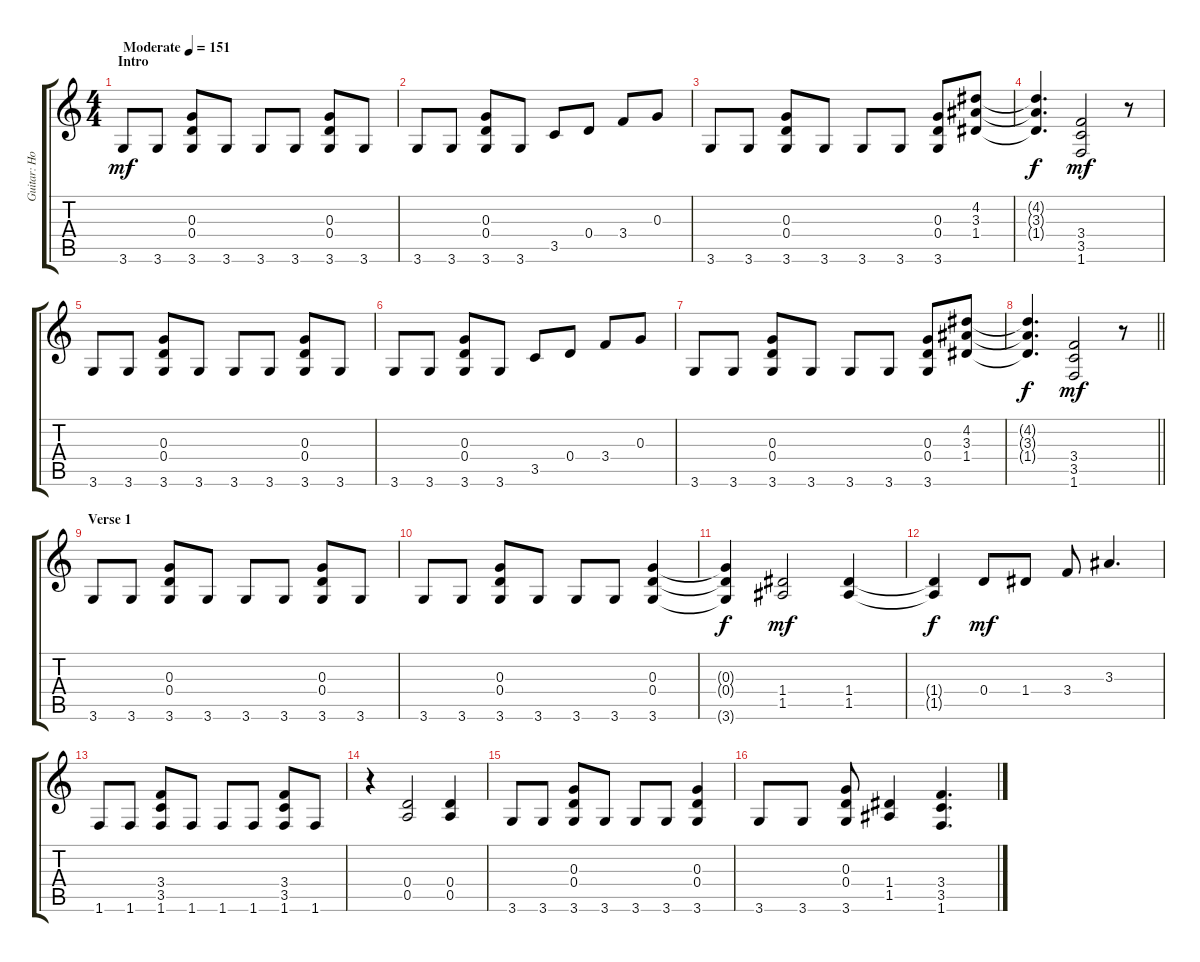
\track ("Guitar: Howard Leese" "Guitar: Ho") {instrument overdrivenguitar}
\staff {score tabs}
\tuning (E4 B3 G3 D3 A2 E2) {hide}
\ts (4 4)
\section ("" "Intro")
\tempo (151 "Moderate")
\clef g2
\ks c
3.6.8{dy mf instrument overdrivenguitar} 3.6.8 (0.3 0.4 3.6).8 3.6.8 3.6.8 3.6.8 (0.3 0.4 3.6).8 3.6.8 |
3.6.8 3.6.8 (0.3 0.4 3.6).8 3.6.8 3.5.8 0.4.8 3.4.8 0.3.8 |
3.6.8 3.6.8 (0.3 0.4 3.6).8 3.6.8 3.6.8 3.6.8 (0.3 0.4 3.6).8 (4.2 3.3 1.4).8 |
(4.2{t} 3.3{t} 1.4{t}).4{d dy f} (3.4 3.5 1.6).2{dy mf} r.8 |
3.6.8 3.6.8 (0.3 0.4 3.6).8 3.6.8 3.6.8 3.6.8 (0.3 0.4 3.6).8 3.6.8 |
3.6.8 3.6.8 (0.3 0.4 3.6).8 3.6.8 3.5.8 0.4.8 3.4.8 0.3.8 |
3.6.8 3.6.8 (0.3 0.4 3.6).8 3.6.8 3.6.8 3.6.8 (0.3 0.4 3.6).8 (4.2 3.3 1.4).8 |
\barLineRight lightlight
(4.2{t} 3.3{t} 1.4{t}).4{d dy f} (3.4 3.5 1.6).2{dy mf} r.8 |
\section ("" "Verse 1")
3.6.8 3.6.8 (0.3 0.4 3.6).8 3.6.8 3.6.8 3.6.8 (0.3 0.4 3.6).8 3.6.8 |
3.6.8 3.6.8 (0.3 0.4 3.6).8 3.6.8 3.6.8 3.6.8 (0.3 0.4 3.6).4 |
(0.3{t} 0.4{t} 3.6{t}).4{dy f} (1.4 1.5).2{dy mf} (1.4 1.5).4 |
(1.4{t} 1.5{t}).4{dy f} 0.4.8{dy mf} 1.4.8 3.4.8 3.3.4{d} |
1.6.8 1.6.8 (3.4 3.5 1.6).8 1.6.8 1.6.8 1.6.8 (3.4 3.5 1.6).8 1.6.8 |
r.4 (0.4 0.5).2 (0.4 0.5).4 |
3.6.8 3.6.8 (0.3 0.4 3.6).8 3.6.8 3.6.8 3.6.8 (0.3 0.4 3.6).4 |
3.6.8 3.6.8 (0.3 0.4 3.6).8 (1.4 1.5).4 (3.4 3.5 1.6).4{d}
